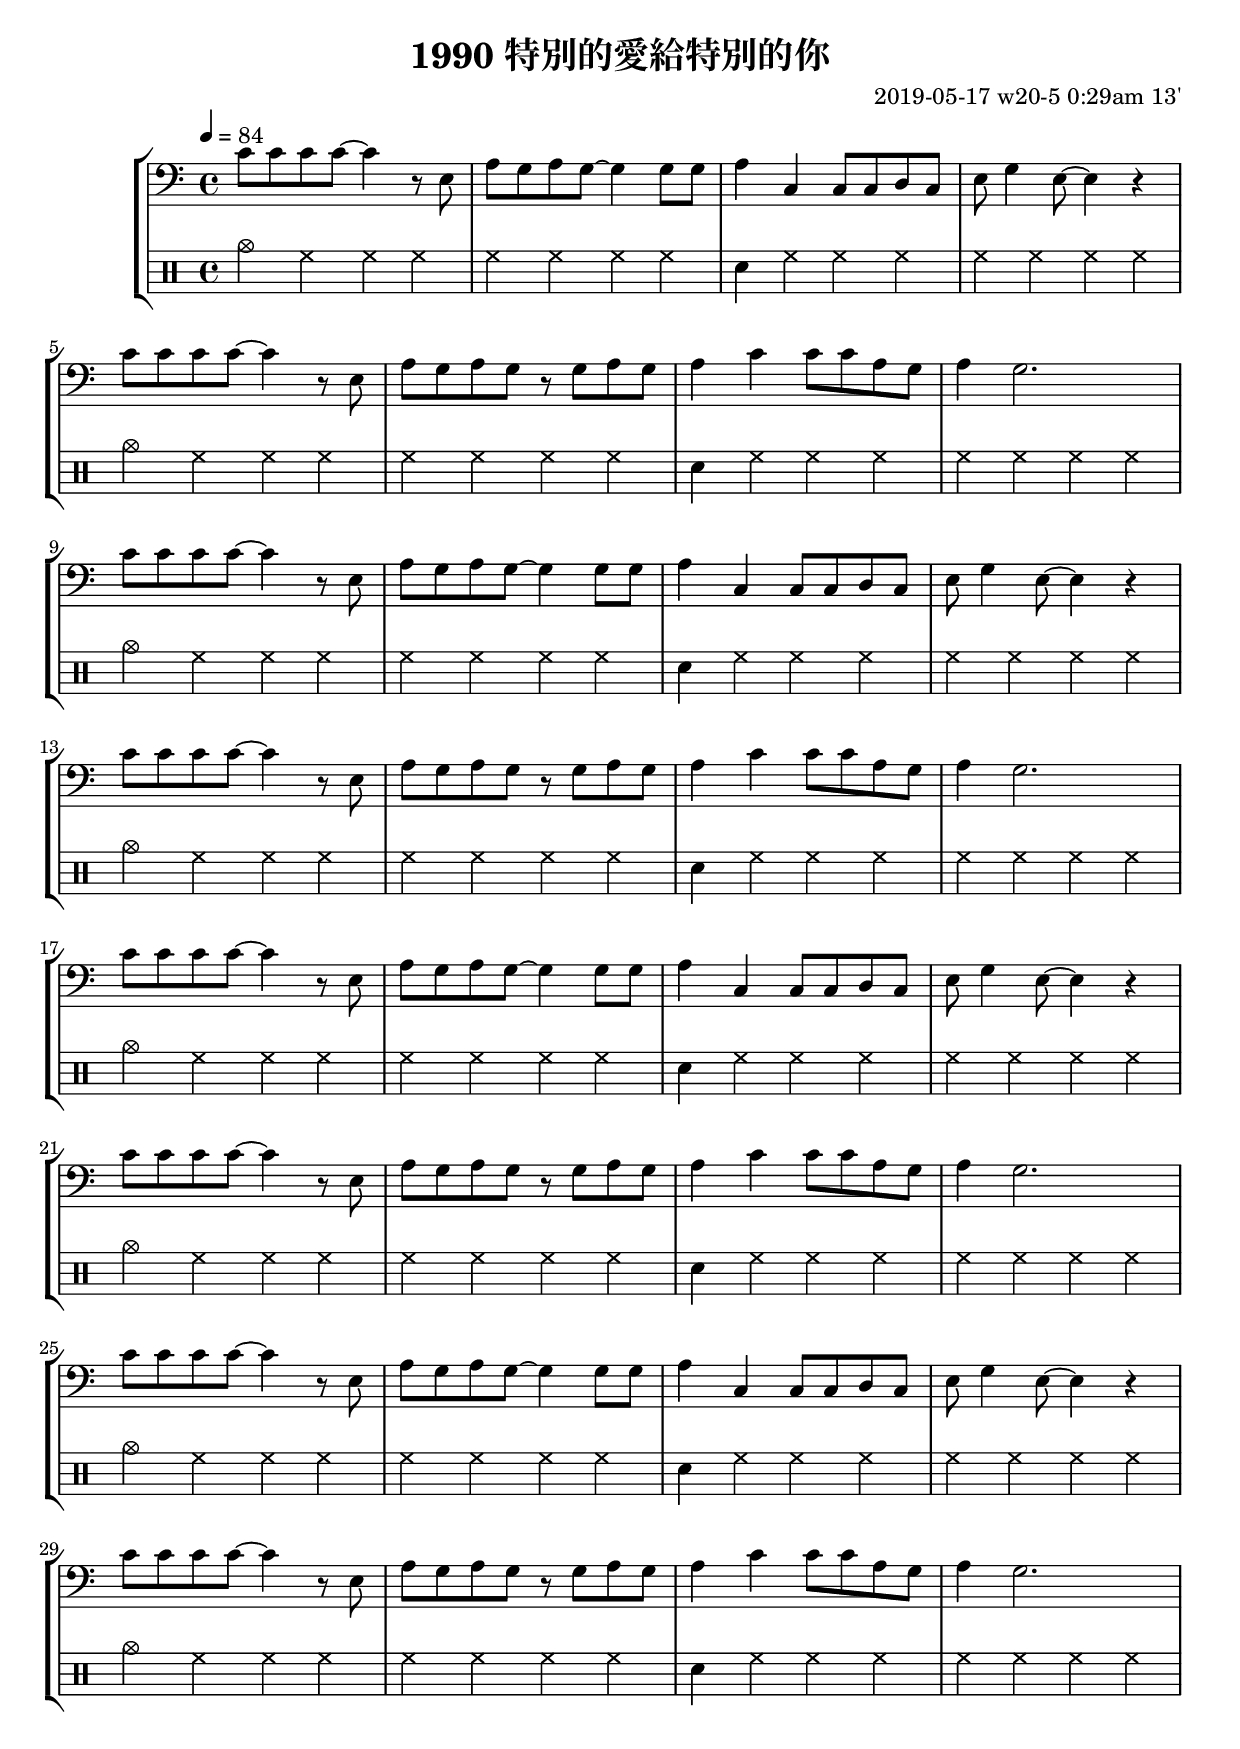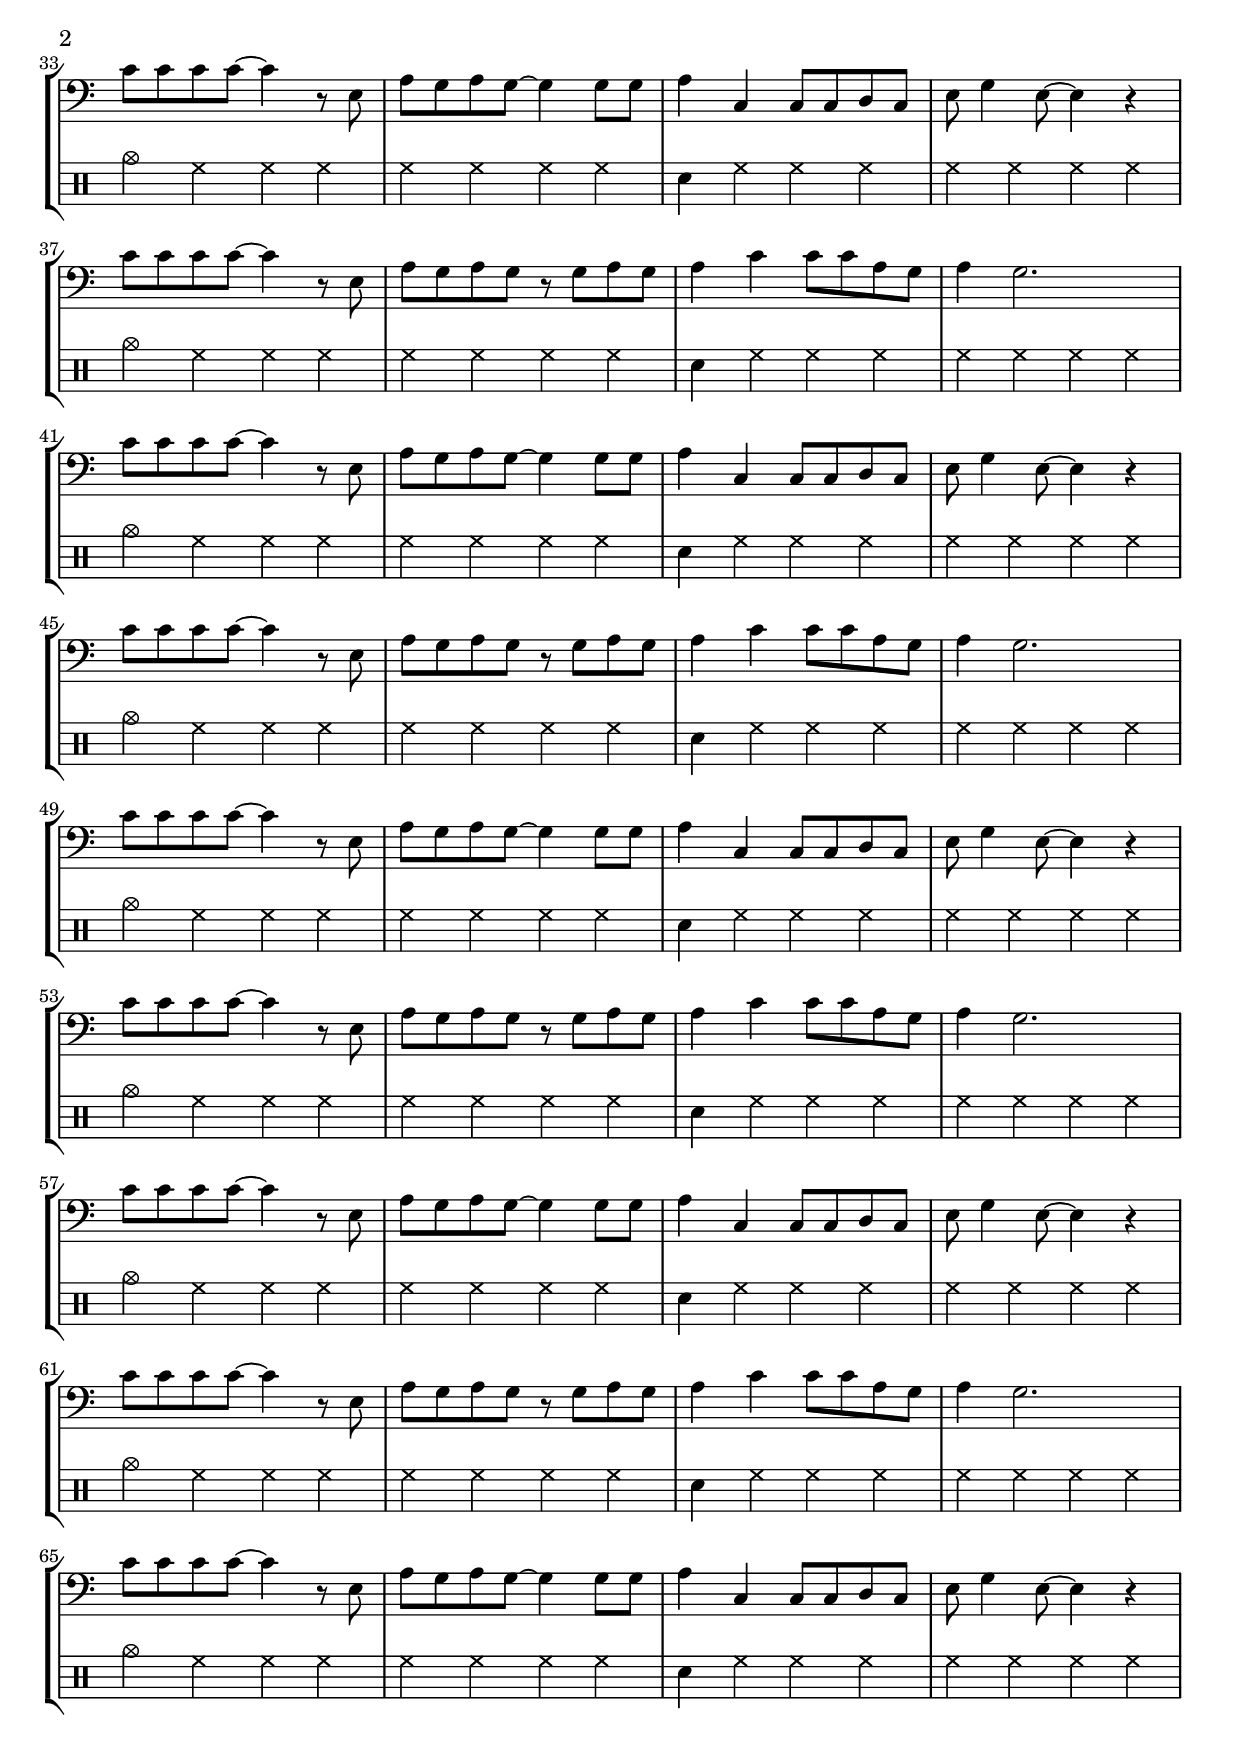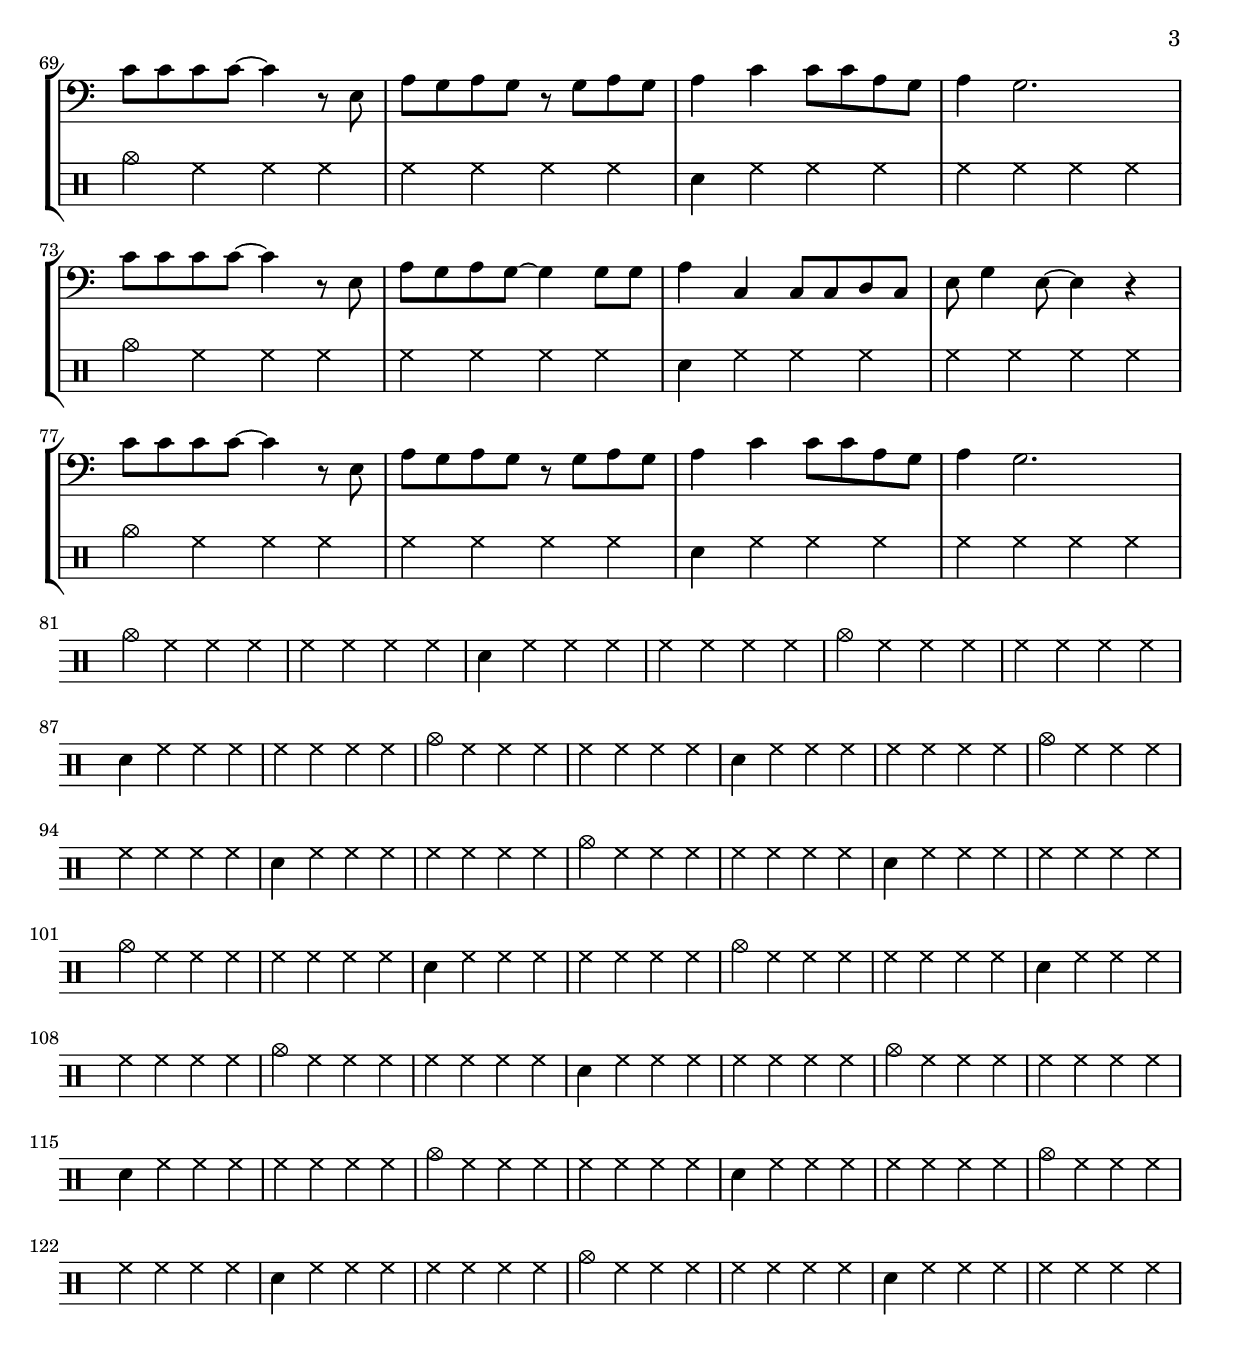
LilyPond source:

\header {
  title = "1990 特別的愛給特別的你"
  composer = "2019-05-17 w20-5 0:29am 13'"
}
\language english

repeatTimes = 1
%60s/84 beats * 9 bars*4 beats per bar*10 times = 0.7 * 360

%2019/08/14 w33/3 3:45am
metronome = \drummode{
 crashcymbal hh hh hh |
 hh hh hh hh |
 sn hh hh hh |
 hh hh hh hh |
 cymc hh hh hh |
 hh hh hh hh |
 sn hh hh hh |
 hh hh hh hh |
 %hh hh hh hh |

crashcymbal hh hh hh |
 hh hh hh hh |
 sn hh hh hh |
 hh hh hh hh |
 cymc hh hh hh |
 hh hh hh hh |
 sn hh hh hh |
 hh hh hh hh |

 crashcymbal hh hh hh |
 hh hh hh hh |
 sn hh hh hh |
 hh hh hh hh |
 cymc hh hh hh |
 hh hh hh hh |
 sn hh hh hh |
 hh hh hh hh |
 %hh hh hh hh |

crashcymbal hh hh hh |
 hh hh hh hh |
 sn hh hh hh |
 hh hh hh hh |
 cymc hh hh hh |
 hh hh hh hh |
 sn hh hh hh |
 hh hh hh hh |

 %4
 
 crashcymbal hh hh hh |
 hh hh hh hh |
 sn hh hh hh |
 hh hh hh hh |
 cymc hh hh hh |
 hh hh hh hh |
 sn hh hh hh |
 hh hh hh hh |
 %hh hh hh hh |

crashcymbal hh hh hh |
 hh hh hh hh |
 sn hh hh hh |
 hh hh hh hh |
 cymc hh hh hh |
 hh hh hh hh |
 sn hh hh hh |
 hh hh hh hh |

 crashcymbal hh hh hh |
 hh hh hh hh |
 sn hh hh hh |
 hh hh hh hh |
 cymc hh hh hh |
 hh hh hh hh |
 sn hh hh hh |
 hh hh hh hh |
 %hh hh hh hh |

crashcymbal hh hh hh |
 hh hh hh hh |
 sn hh hh hh |
 hh hh hh hh |
 cymc hh hh hh |
 hh hh hh hh |
 sn hh hh hh |
 hh hh hh hh |

 %8

 crashcymbal hh hh hh |
 hh hh hh hh |
 sn hh hh hh |
 hh hh hh hh |
 cymc hh hh hh |
 hh hh hh hh |
 sn hh hh hh |
 hh hh hh hh |
 %hh hh hh hh |

crashcymbal hh hh hh |
 hh hh hh hh |
 sn hh hh hh |
 hh hh hh hh |
 cymc hh hh hh |
 hh hh hh hh |
 sn hh hh hh |
 hh hh hh hh |

 crashcymbal hh hh hh |
 hh hh hh hh |
 sn hh hh hh |
 hh hh hh hh |
 cymc hh hh hh |
 hh hh hh hh |
 sn hh hh hh |
 hh hh hh hh |
 %hh hh hh hh |

crashcymbal hh hh hh |
 hh hh hh hh |
 sn hh hh hh |
 hh hh hh hh |
 cymc hh hh hh |
 hh hh hh hh |
 sn hh hh hh |
 hh hh hh hh |

 %4
 
 crashcymbal hh hh hh |
 hh hh hh hh |
 sn hh hh hh |
 hh hh hh hh |
 cymc hh hh hh |
 hh hh hh hh |
 sn hh hh hh |
 hh hh hh hh |
 %hh hh hh hh |

crashcymbal hh hh hh |
 hh hh hh hh |
 sn hh hh hh |
 hh hh hh hh |
 cymc hh hh hh |
 hh hh hh hh |
 sn hh hh hh |
 hh hh hh hh |

 crashcymbal hh hh hh |
 hh hh hh hh |
 sn hh hh hh |
 hh hh hh hh |
 cymc hh hh hh |
 hh hh hh hh |
 sn hh hh hh |
 hh hh hh hh |
 %hh hh hh hh |

crashcymbal hh hh hh |
 hh hh hh hh |
 sn hh hh hh |
 hh hh hh hh |
 cymc hh hh hh |
 hh hh hh hh |
 sn hh hh hh |
 hh hh hh hh |

 %16


}

brokenChord =  \transpose c c' {
  c e g e |
  c e g e |
  c e g e |
  c e g e |
  c e g e |
  c e g e |
  c e g e |
  c e g e |
  % c e g e |

   c e g e |
  c e g e |
  c e g e |
  c e g e |
  c e g e |
  c e g e |
  c e g e |
  c e g e |

  c e g e |
  c e g e |
  c e g e |
  c e g e |
  c e g e |
  c e g e |
  c e g e |
  c e g e |
  % c e g e |

   c e g e |
  c e g e |
  c e g e |
  c e g e |
  c e g e |
  c e g e |
  c e g e |
  c e g e |

  %4

   c e g e |
  c e g e |
  c e g e |
  c e g e |
  c e g e |
  c e g e |
  c e g e |
  c e g e |
  % c e g e |

   c e g e |
  c e g e |
  c e g e |
  c e g e |
  c e g e |
  c e g e |
  c e g e |
  c e g e |

  c e g e |
  c e g e |
  c e g e |
  c e g e |
  c e g e |
  c e g e |
  c e g e |
  c e g e |
  % c e g e |

   c e g e |
  c e g e |
  c e g e |
  c e g e |
  c e g e |
  c e g e |
  c e g e |
  c e g e |
%8

}

#(define (myDynamics dynamic)
    (if (equal? dynamic "rfz")
      0.9
      (default-dynamic-absolute-volume dynamic)))



\score {
  \new StaffGroup <<



  \transpose c c{ %as

  %2019/08/15 w32/4 11:52am
  %\new Staff \with {midiInstrument = #"acoustic guitar (steel)"}
 % \new Staff \with {midiInstrument = #"overdriven guitar"}
  %\new Staff \with {midiInstrument = #"flute"}

 % \set Score.dynamicAbsoluteVolumeFunction = #myDynamics
  %\relative c'
   {
    \key c \major
    \clef bass
    \tempo 4=84
    
    
    \repeat unfold \repeatTimes {
    c'8 c' c' c' ~ c'4 r8 e|
    a g a g~ g4 

    g8 g |
    a4 c c8 c d c|
    e g4 e8~ e4 r | \break

    c'8 c' c' c' ~ c'4 r8 e| 
    a g a g r g a g
    a4 c' c'8 c' a g
    a4 g2.%~ | g1 |
     \break

    c'8 c' c' c' ~ c'4 r8 e|
    a g a g~ g4 

    g8 g |
    a4 c c8 c d c|
    e g4 e8~ e4 r | \break

    c'8 c' c' c' ~ c'4 r8 e| 
    a g a g r g a g
    a4 c' c'8 c' a g
    a4 g2.%~ | g1 |
     \break

     %4
c'8 c' c' c' ~ c'4 r8 e|
    a g a g~ g4 

    g8 g |
    a4 c c8 c d c|
    e g4 e8~ e4 r | \break

    c'8 c' c' c' ~ c'4 r8 e| 
    a g a g r g a g
    a4 c' c'8 c' a g
    a4 g2.%~ | g1 |
     \break

    c'8 c' c' c' ~ c'4 r8 e|
    a g a g~ g4 

    g8 g |
    a4 c c8 c d c|
    e g4 e8~ e4 r | \break

    c'8 c' c' c' ~ c'4 r8 e| 
    a g a g r g a g
    a4 c' c'8 c' a g
    a4 g2.%~ | g1 |
     \break

     %8

     c'8 c' c' c' ~ c'4 r8 e|
    a g a g~ g4 

    g8 g |
    a4 c c8 c d c|
    e g4 e8~ e4 r | \break

    c'8 c' c' c' ~ c'4 r8 e| 
    a g a g r g a g
    a4 c' c'8 c' a g
    a4 g2.%~ | g1 |
     \break

    c'8 c' c' c' ~ c'4 r8 e|
    a g a g~ g4 

    g8 g |
    a4 c c8 c d c|
    e g4 e8~ e4 r | \break

    c'8 c' c' c' ~ c'4 r8 e| 
    a g a g r g a g
    a4 c' c'8 c' a g
    a4 g2.%~ | g1 |
     \break

     %4
c'8 c' c' c' ~ c'4 r8 e|
    a g a g~ g4 

    g8 g |
    a4 c c8 c d c|
    e g4 e8~ e4 r | \break

    c'8 c' c' c' ~ c'4 r8 e| 
    a g a g r g a g
    a4 c' c'8 c' a g
    a4 g2.%~ | g1 |
     \break

    c'8 c' c' c' ~ c'4 r8 e|
    a g a g~ g4 

    g8 g |
    a4 c c8 c d c|
    e g4 e8~ e4 r | \break

    c'8 c' c' c' ~ c'4 r8 e| 
    a g a g r g a g
    a4 c' c'8 c' a g
    a4 g2.%~ | g1 |
     \break

     c'8 c' c' c' ~ c'4 r8 e|
    a g a g~ g4 

    g8 g |
    a4 c c8 c d c|
    e g4 e8~ e4 r | \break

    c'8 c' c' c' ~ c'4 r8 e| 
    a g a g r g a g
    a4 c' c'8 c' a g
    a4 g2.%~ | g1 |
     \break

    c'8 c' c' c' ~ c'4 r8 e|
    a g a g~ g4 

    g8 g |
    a4 c c8 c d c|
    e g4 e8~ e4 r | \break

    c'8 c' c' c' ~ c'4 r8 e| 
    a g a g r g a g
    a4 c' c'8 c' a g
    a4 g2.%~ | g1 |
     \break

     %16
   

    
    }


    }



  }

  \drums {\repeat unfold \repeatTimes \metronome}
  
  %\new Staff {\repeat unfold \repeatTimes \brokenChord}
  >>

  \layout {}
  \midi {}
}